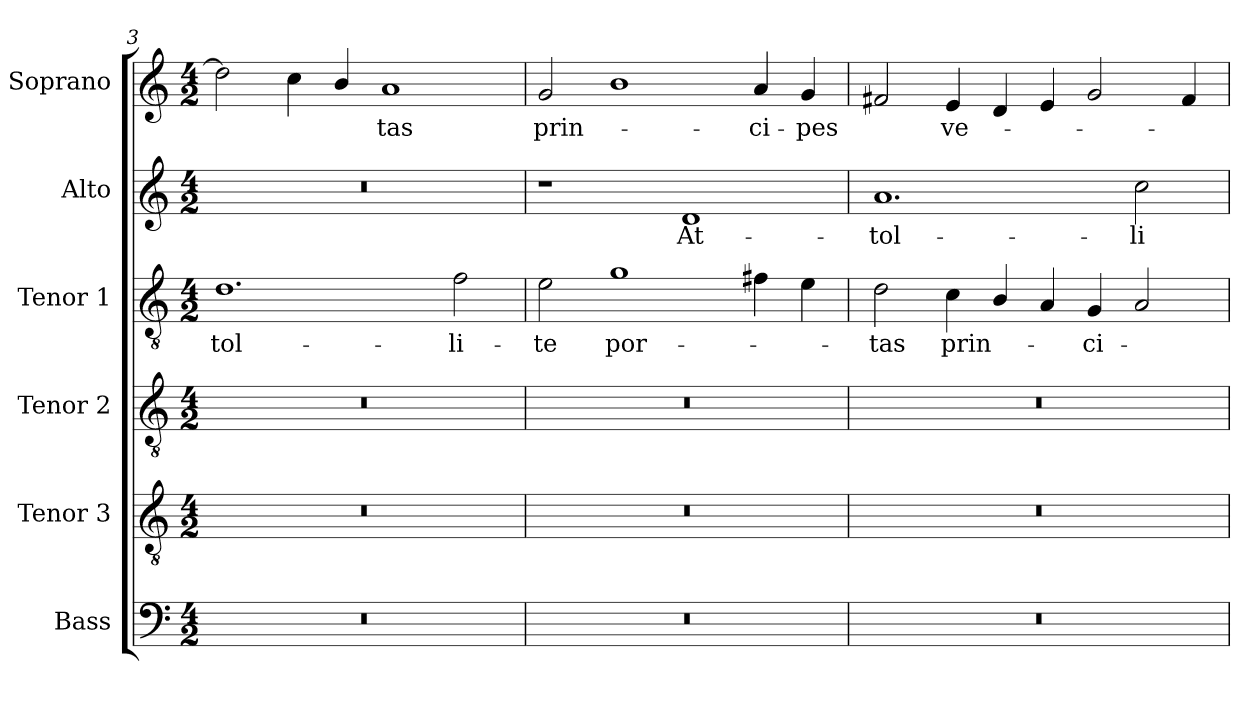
**kern	**kern	**kern	**kern	**text	**kern	**text	**kern	**text
*part6	*part5	*part4	*part3	*part3	*part2	*part2	*part1	*part1
*staff6	*staff5	*staff4	*staff3	*staff3	*staff2	*staff2	*staff1	*staff1
*I"Bass	*I"Tenor 3	*I"Tenor 2	*I"Tenor 1	*	*I"Alto	*	*I"Soprano	*
*I'B.	*I'T3.	*I'T2.	*I'T1.	*	*I'A.	*	*I'S.	*
*clefF4	*clefGv2	*clefGv2	*clefGv2	*	*clefG2	*	*clefG2	*
*	*ITrd7c12	*ITrd7c12	*ITrd7c12	*	*	*	*	*
*k[]	*k[]	*k[]	*k[]	*	*k[]	*	*k[]	*
*C:	*C:	*C:	*C:	*	*C:	*	*C:	*
*M4/2	*M4/2	*M4/2	*M4/2	*	*M4/2	*	*M4/2	*
=3	=3	=3	=3	=3	=3	=3	=3	=3
!LO:N:vis=1	!LO:N:vis=1	!LO:N:vis=1	!	!	!	!	!	!
!	!	!	!	!LO:LY:b:color=#000000	!LO:N:vis=1	!	!	!
0r	0r	0r	1.Di	-tol-	0r	.	2ddi\]	.
.	.	.	.	.	.	.	4cci\	.
.	.	.	.	.	.	.	4bi/	.
!	!	!	!	!	!	!	!	!LO:LY:b:color=#000000
.	.	.	.	.	.	.	1ai	-tas
!	!	!	!	!LO:LY:b:color=#000000	!	!	!	!
.	.	.	2Fi\	-li-	.	.	.	.
=4	=4	=4	=4	=4	=4	=4	=4	=4
!LO:N:vis=1	!LO:N:vis=1	!LO:N:vis=1	!	!	!	!	!	!
!	!	!	!	!LO:LY:b:color=#000000	!	!	!	!
!	!	!	!	!	!	!	!	!LO:LY:b:color=#000000
0r	0r	0r	2Ei\	-te	1r	.	2gi/	prin-
!	!	!	!	!LO:LY:b:color=#000000	!	!	!	!
.	.	.	1Gi	por-	.	.	1bi	.
!	!	!	!	!	!	!LO:LY:b:color=#000000	!	!
.	.	.	.	.	1di	At-	.	.
!	!	!	!	!	!	!	!	!LO:LY:b:color=#000000
.	.	.	4F#Xi\	.	.	.	4ai/	-ci-
!	!	!	!	!	!	!	!	!LO:LY:b:color=#000000
.	.	.	4Ei\	.	.	.	4gi/	-pes
!!LO:LB:g=z
=5	=5	=5	=5	=5	=5	=5	=5	=5
!LO:N:vis=1	!LO:N:vis=1	!LO:N:vis=1	!	!	!	!	!	!
!	!	!	!	!LO:LY:b:color=#000000	!	!	!	!
!	!	!	!	!	!	!LO:LY:b:color=#000000	!	!
0r	0r	0r	2Di\	-tas	1.ai	-tol-	2f#Xi/	.
!	!	!	!	!LO:LY:b:color=#000000	!	!	!	!
!	!	!	!	!	!	!	!	!LO:LY:b:color=#000000
.	.	.	4Ci\	prin-	.	.	4ei/	ve-
.	.	.	4BBi/	.	.	.	4di/	.
.	.	.	4AAi/	.	.	.	4ei/	.
!	!	!	!	!LO:LY:b:color=#000000	!	!	!	!
.	.	.	4GGi/	-ci-	.	.	2gi/	.
!	!	!	!	!	!	!LO:LY:b:color=#000000	!	!
.	.	.	2AAi/	.	2cci\	-li-	.	.
.	.	.	.	.	.	.	4f#i/	.
=	=	=	=	=	=	=	=	=
*-	*-	*-	*-	*-	*-	*-	*-	*-
